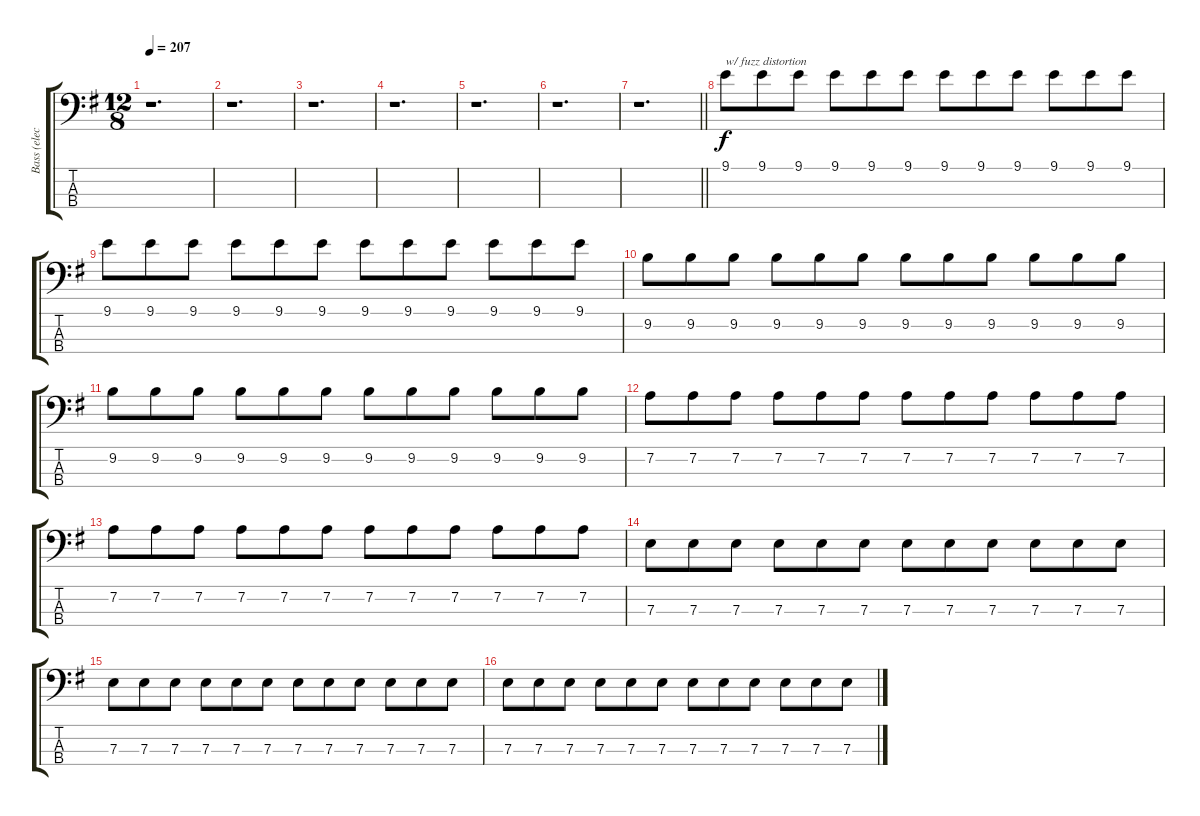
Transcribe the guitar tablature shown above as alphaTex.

\track ("Bass (elec.)" "Bass (elec") {instrument electricbasspick}
\staff {score tabs}
\tuning (G2 D2 A1 E1) {hide}
\ts (12 8)
\tempo 207
\clef f4
\ks g
r.1{d dy f} |
r.1{d} |
r.1{d} |
r.1{d} |
r.1{d} |
r.1{d} |
\barLineRight lightlight
r.1{d} |
9.1.8{txt "w/ fuzz distortion" volume 13 instrument distortionguitar} 9.1.8 9.1.8 9.1.8 9.1.8 9.1.8 9.1.8 9.1.8 9.1.8 9.1.8 9.1.8 9.1.8 |
9.1.8 9.1.8 9.1.8 9.1.8 9.1.8 9.1.8 9.1.8 9.1.8 9.1.8 9.1.8 9.1.8 9.1.8 |
9.2.8 9.2.8 9.2.8 9.2.8 9.2.8 9.2.8 9.2.8 9.2.8 9.2.8 9.2.8 9.2.8 9.2.8 |
9.2.8 9.2.8 9.2.8 9.2.8 9.2.8 9.2.8 9.2.8 9.2.8 9.2.8 9.2.8 9.2.8 9.2.8 |
7.2.8 7.2.8 7.2.8 7.2.8 7.2.8 7.2.8 7.2.8 7.2.8 7.2.8 7.2.8 7.2.8 7.2.8 |
7.2.8 7.2.8 7.2.8 7.2.8 7.2.8 7.2.8 7.2.8 7.2.8 7.2.8 7.2.8 7.2.8 7.2.8 |
7.3.8 7.3.8 7.3.8 7.3.8 7.3.8 7.3.8 7.3.8 7.3.8 7.3.8 7.3.8 7.3.8 7.3.8 |
7.3.8 7.3.8 7.3.8 7.3.8 7.3.8 7.3.8 7.3.8 7.3.8 7.3.8 7.3.8 7.3.8 7.3.8 |
7.3.8 7.3.8 7.3.8 7.3.8 7.3.8 7.3.8 7.3.8 7.3.8 7.3.8 7.3.8 7.3.8 7.3.8
